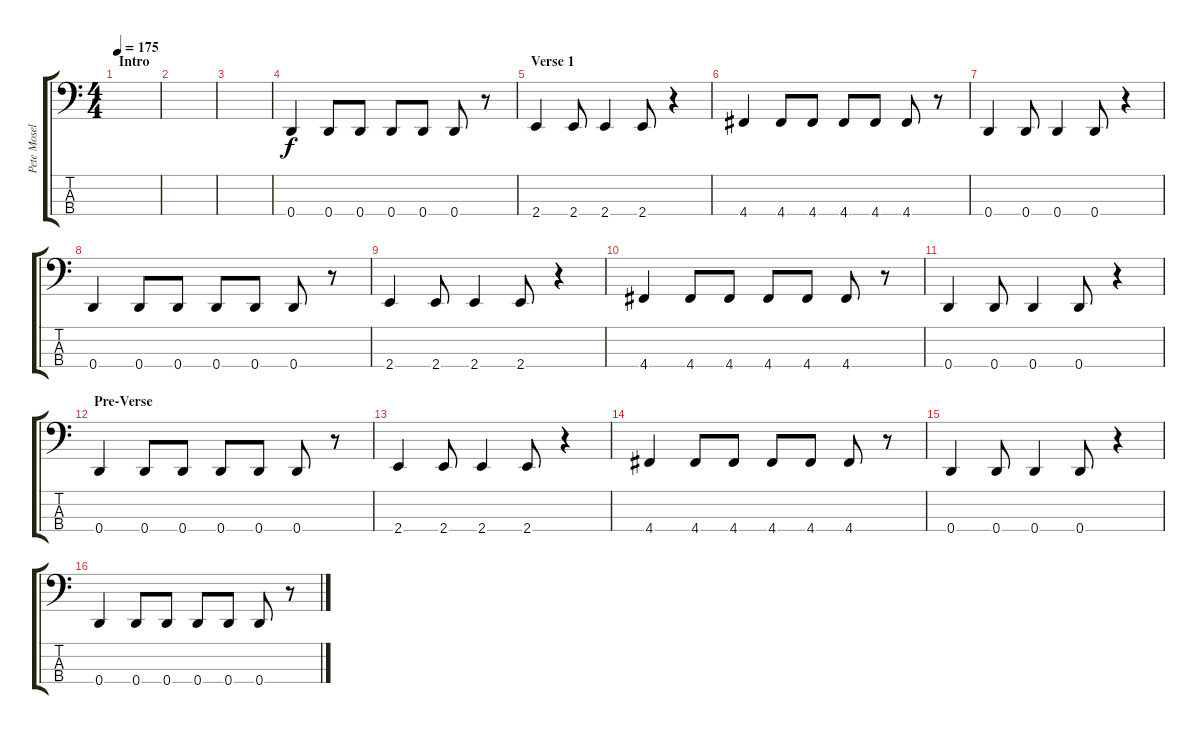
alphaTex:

\track ("Pete Mosely Bass" "Pete Mosel") {instrument electricbasspick}
\staff {score tabs}
\tuning (G2 D2 A1 D1) {hide}
\ts (4 4)
\section ("" "Intro")
\tempo 175
\clef f4
\ks c
|
|
|
0.4.4 0.4.8 0.4.8 0.4.8 0.4.8 0.4.8 r.8 |
\section ("" "Verse 1")
2.4.4 2.4.8 2.4.4 2.4.8 r.4 |
4.4.4 4.4.8 4.4.8 4.4.8 4.4.8 4.4.8 r.8 |
0.4.4 0.4.8 0.4.4 0.4.8 r.4 |
0.4.4 0.4.8 0.4.8 0.4.8 0.4.8 0.4.8 r.8 |
2.4.4 2.4.8 2.4.4 2.4.8 r.4 |
4.4.4 4.4.8 4.4.8 4.4.8 4.4.8 4.4.8 r.8 |
0.4.4 0.4.8 0.4.4 0.4.8 r.4 |
\section ("" "Pre-Verse")
0.4.4 0.4.8 0.4.8 0.4.8 0.4.8 0.4.8 r.8 |
2.4.4 2.4.8 2.4.4 2.4.8 r.4 |
4.4.4 4.4.8 4.4.8 4.4.8 4.4.8 4.4.8 r.8 |
0.4.4 0.4.8 0.4.4 0.4.8 r.4 |
0.4.4 0.4.8 0.4.8 0.4.8 0.4.8 0.4.8 r.8
